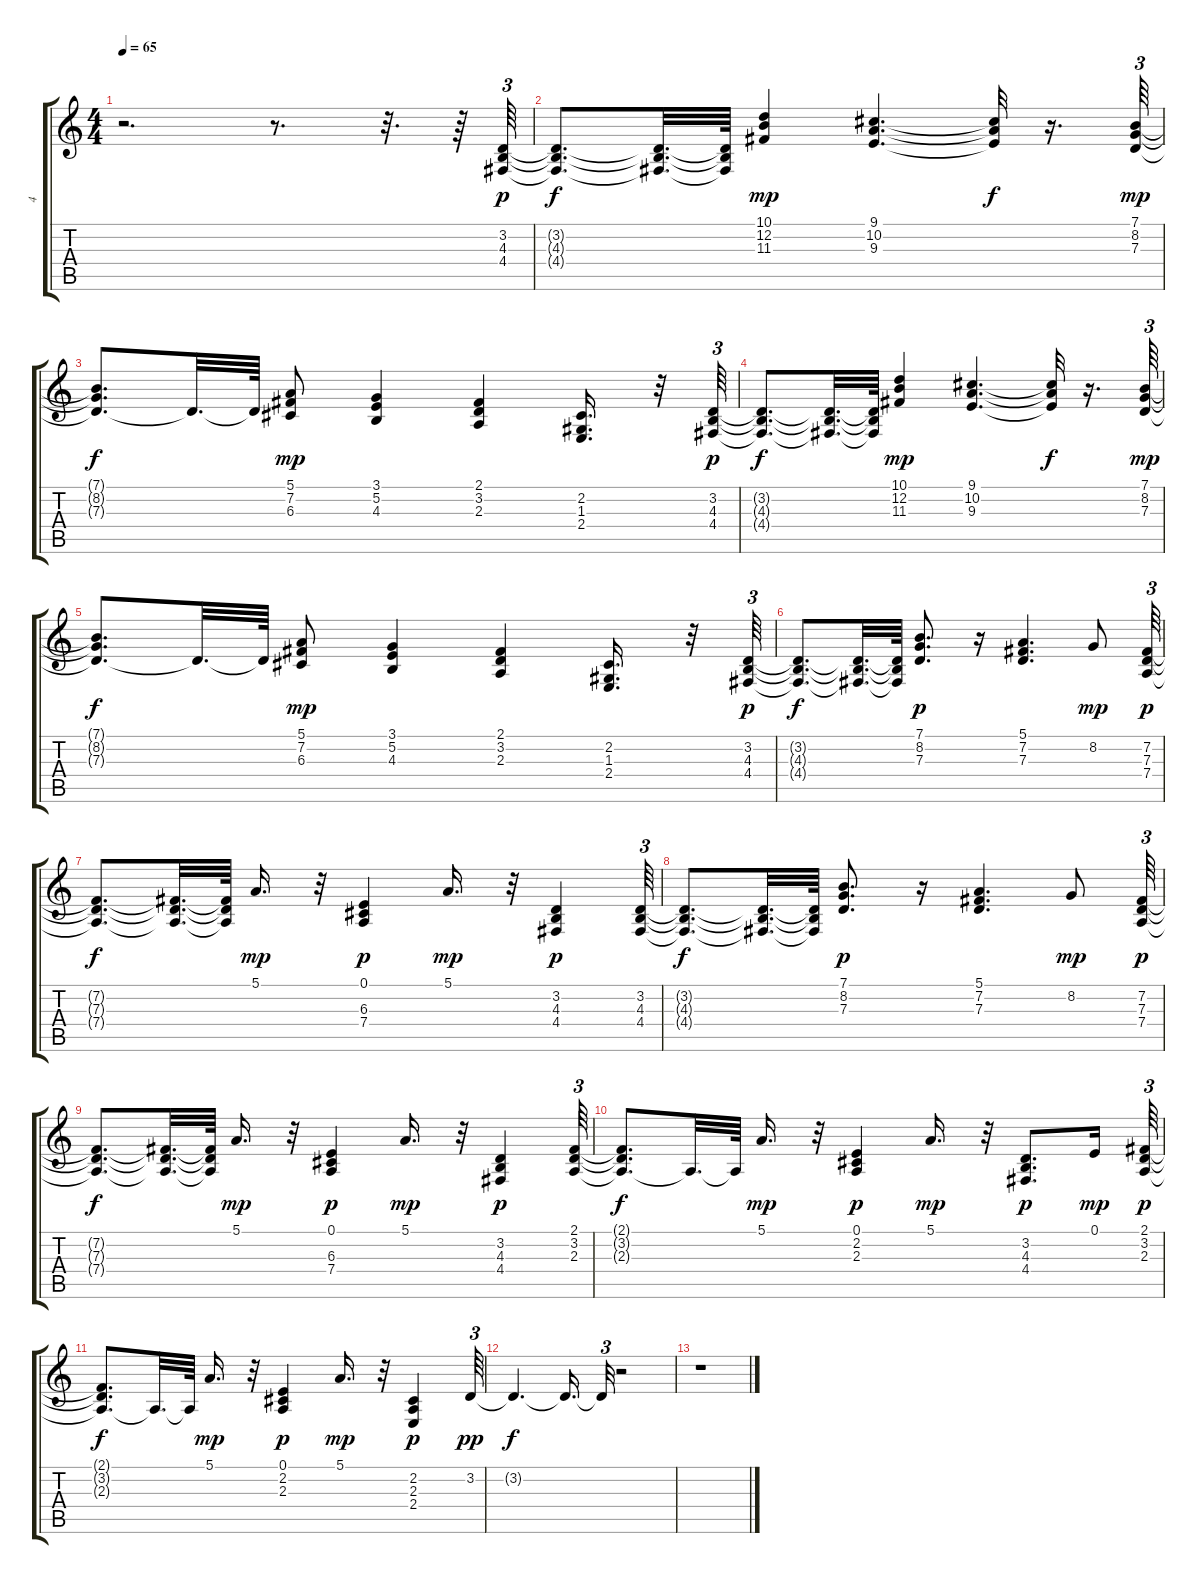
\track ("4" "4") {instrument piccolo}
\staff {score tabs}
\tuning (E4 B3 G3 D3 A2 E2) {hide}
\ts (4 4)
\tempo 65
\clef g2
\ks c
r.2{d dy mp} r.8{d} r.32{d} r.64 (3.2 4.3 4.4).64{tu (3 2) dy p} |
(3.2{t} 4.3{t} 4.4{t}).8{d dy f} (3.2{t} 4.3{t} 4.4{t}).32{d} (3.2{t} 4.3{t} 4.4{t}).64 (10.1 12.2 11.3).4{dy mp} (9.1 10.2 9.3).4{d} (9.1{t} 10.2{t} 9.3{t}).32{dy f} r.16{d} (7.1 8.2 7.3).64{tu (3 2) dy mp} |
(7.1{t} 8.2{t} 7.3{t}).8{d dy f} 7.3{t}.32{d} 7.3{t}.64 (5.1 7.2 6.3).8{dy mp} (3.1 5.2 4.3).4 (2.1 3.2 2.3).4 (2.2 1.3 2.4).16{d} r.32 (3.2 4.3 4.4).64{tu (3 2) dy p} |
(3.2{t} 4.3{t} 4.4{t}).8{d dy f} (3.2{t} 4.3{t} 4.4{t}).32{d} (3.2{t} 4.3{t} 4.4{t}).64 (10.1 12.2 11.3).4{dy mp} (9.1 10.2 9.3).4{d} (9.1{t} 10.2{t} 9.3{t}).32{dy f} r.16{d} (7.1 8.2 7.3).64{tu (3 2) dy mp} |
(7.1{t} 8.2{t} 7.3{t}).8{d dy f} 7.3{t}.32{d} 7.3{t}.64 (5.1 7.2 6.3).8{dy mp} (3.1 5.2 4.3).4 (2.1 3.2 2.3).4 (2.2 1.3 2.4).16{d} r.32 (3.2 4.3 4.4).64{tu (3 2) dy p} |
(3.2{t} 4.3{t} 4.4{t}).8{d dy f} (3.2{t} 4.3{t} 4.4{t}).32{d} (3.2{t} 4.3{t} 4.4{t}).64 (7.1 8.2 7.3).8{d dy p} r.16 (5.1 7.2 7.3).4{d} 8.2.8{dy mp} (7.2 7.3 7.4).64{tu (3 2) dy p} |
(7.2{t} 7.3{t} 7.4{t}).8{d dy f} (7.2{t} 7.3{t} 7.4{t}).32{d} (7.2{t} 7.3{t} 7.4{t}).64 5.1.16{d dy mp} r.32 (0.1 6.3 7.4).4{dy p} 5.1.16{d dy mp} r.32 (3.2 4.3 4.4).4{dy p} (3.2 4.3 4.4).64{tu (3 2)} |
(3.2{t} 4.3{t} 4.4{t}).8{d dy f} (3.2{t} 4.3{t} 4.4{t}).32{d} (3.2{t} 4.3{t} 4.4{t}).64 (7.1 8.2 7.3).8{d dy p} r.16 (5.1 7.2 7.3).4{d} 8.2.8{dy mp} (7.2 7.3 7.4).64{tu (3 2) dy p} |
(7.2{t} 7.3{t} 7.4{t}).8{d dy f} (7.2{t} 7.3{t} 7.4{t}).32{d} (7.2{t} 7.3{t} 7.4{t}).64 5.1.16{d dy mp} r.32 (0.1 6.3 7.4).4{dy p} 5.1.16{d dy mp} r.32 (3.2 4.3 4.4).4{dy p} (2.1 3.2 2.3).64{tu (3 2)} |
(2.1{t} 3.2{t} 2.3{t}).8{d dy f} 2.3{t}.32{d} 2.3{t}.64 5.1.16{d dy mp} r.32 (0.1 2.2 2.3).4{dy p} 5.1.16{d dy mp} r.32 (3.2 4.3 4.4).8{d dy p} 0.1.16{dy mp} (2.1 3.2 2.3).64{tu (3 2) dy p} |
(2.1{t} 3.2{t} 2.3{t}).8{d dy f} 2.3{t}.32{d} 2.3{t}.64 5.1.16{d dy mp} r.32 (0.1 2.2 2.3).4{dy p} 5.1.16{d dy mp} r.32 (2.2 2.3 2.4).4{dy p} 3.2.64{tu (3 2) dy pp} |
3.2{t}.4{d dy f} 3.2{t}.16{d} 3.2{t}.32{tu (3 2)} r.2 |
r.1
